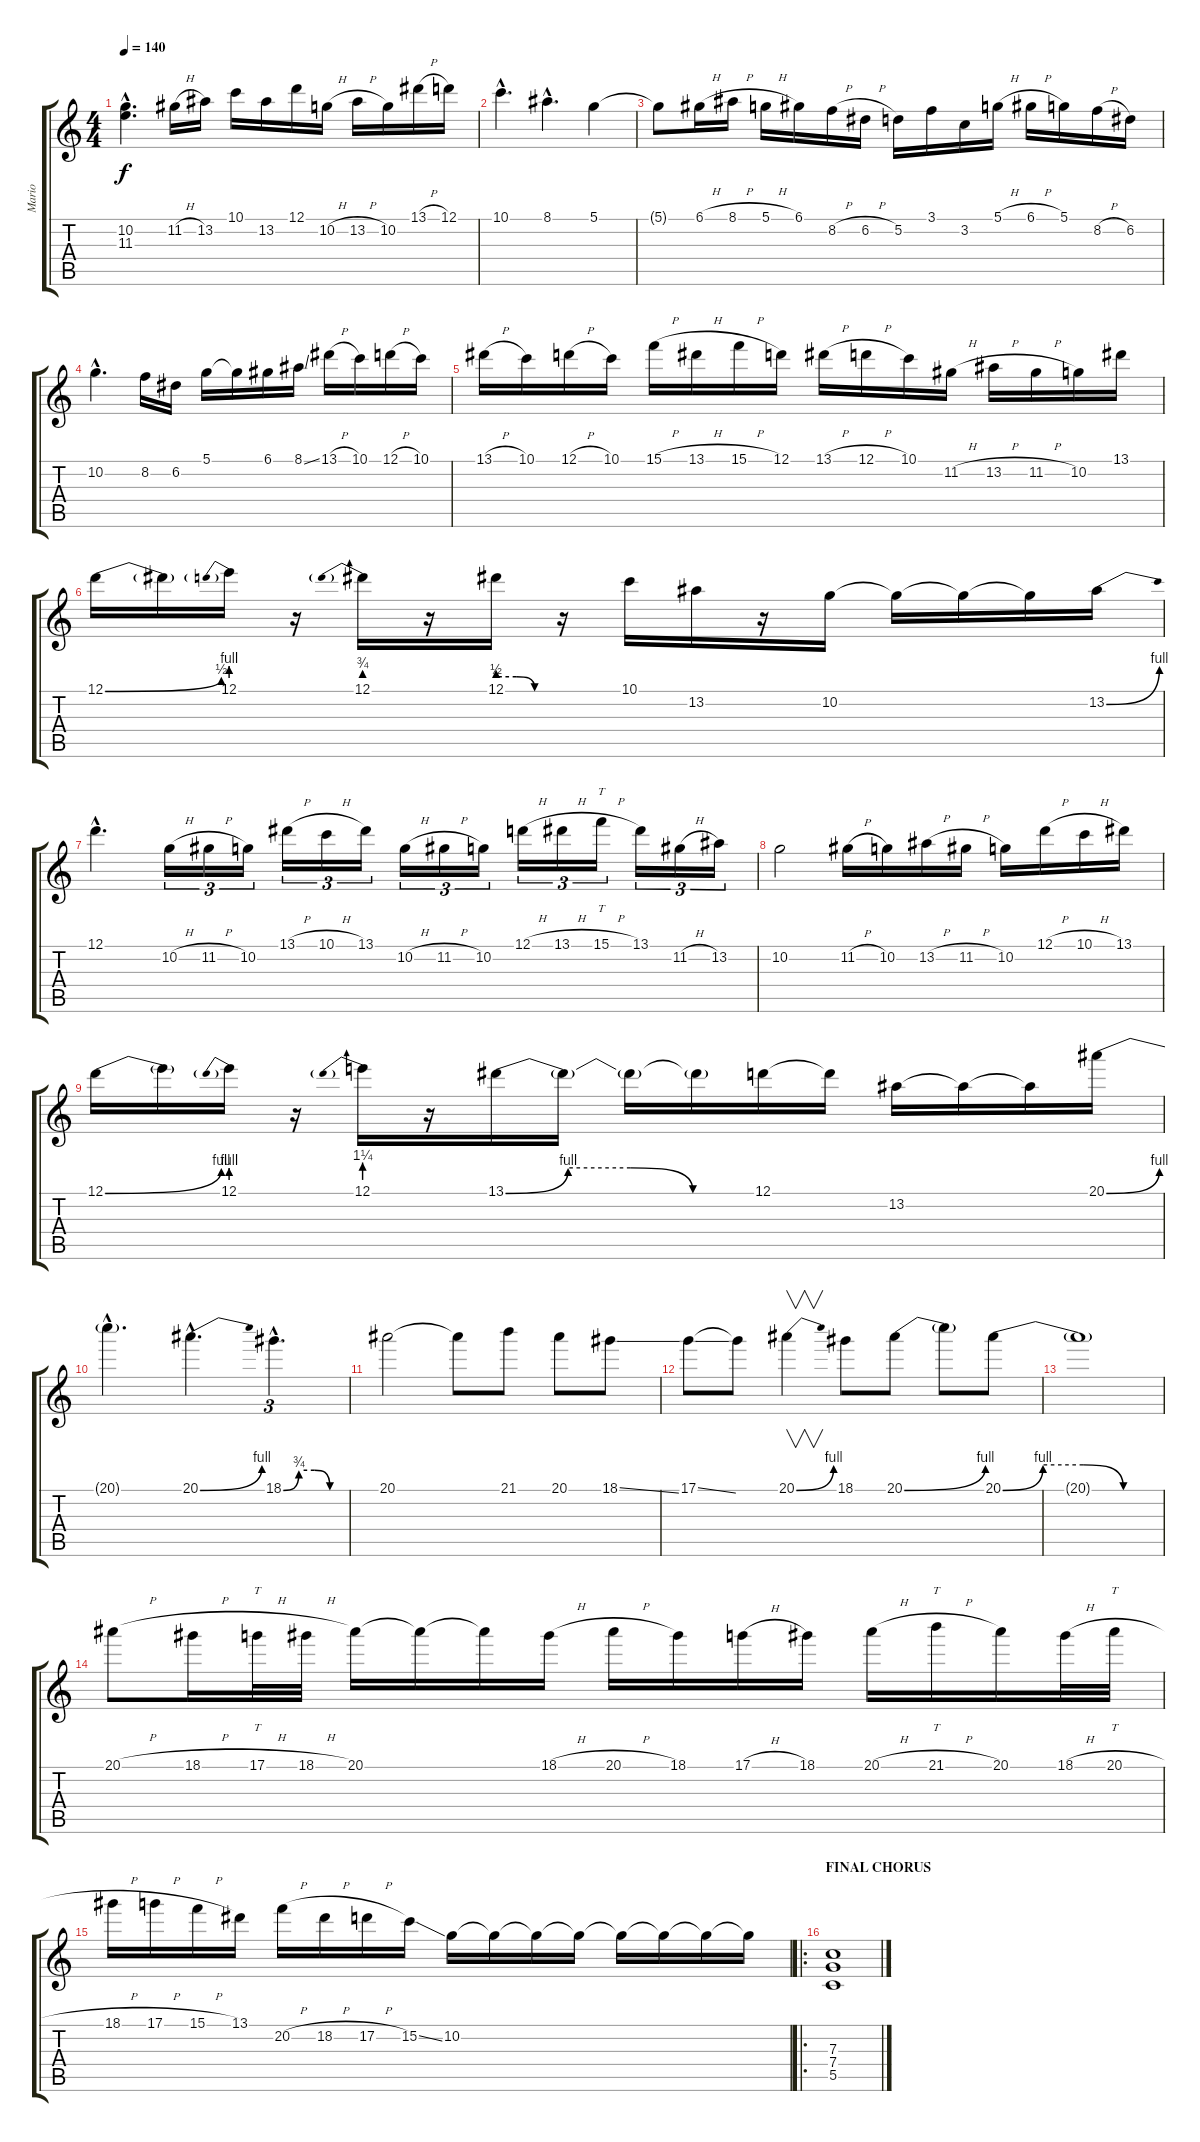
\track ("Mario" "Mario") {instrument distortionguitar}
\staff {score tabs}
\tuning (D4 A3 F3 C3 G2 C2) {hide}
\ts (4 4)
\tempo 140
\clef g2
\ks c
(10.2{hac t} 11.3{hac t}).4{d dy f} 11.2{h}.16 13.2.16 10.1.16 13.2.16 12.1.16 10.2{h}.16 13.2{h}.16 10.2.16 13.1{h}.16 12.1.16 |
10.1{hac}.4{d} 8.1{hac}.4{d} 5.1.4 |
5.1{t}.8 6.1{h}.16 8.1{h}.16 5.1{h}.16 6.1.16 8.2{h}.16 6.2{h}.16 5.2.16 3.1.16 3.2.16 5.1{h}.16 6.1{h}.16 5.1.16 8.2{h}.16 6.2.16 |
10.2{hac}.4{d} 8.2.16 6.2.16 5.1.16 5.1{t}.16 6.1.16 8.1{ss}.16 13.1{h}.16 10.1.16 12.1{h}.16 10.1.16 |
13.1{h}.16 10.1.16 12.1{h}.16 10.1.16 15.1{h}.16 13.1{h}.16 15.1{h}.16 12.1.16 13.1{h}.16 12.1{h}.16 10.1.16 11.2{h}.16 13.2{h}.16 11.2{h}.16 10.2.16 13.1.16 |
12.1{be (bend 0 0 60 2)}.16 12.1{t}.16 12.1{be (prebend 0 4 60 4)}.16 r.16 12.1{be (prebend 0 3 60 3)}.16 r.16 12.1{be (custom 0 2 20 2 40 0 60 0)}.16 r.16 10.1.16 13.2.16 r.16 10.2.16 10.2{t}.16 10.2{t}.16 10.2{t}.16 13.2{be (bend 0 0 60 4)}.16 |
12.1{hac}.4{d} 10.2{h}.16{tu (3 2)} 11.2{h}.16{tu (3 2)} 10.2.16{tu (3 2)} 13.1{h}.16{tu (3 2)} 10.1{h}.16{tu (3 2)} 13.1.16{tu (3 2)} 10.2{h}.16{tu (3 2)} 11.2{h}.16{tu (3 2)} 10.2.16{tu (3 2)} 12.1{h}.16{tu (3 2)} 13.1{h}.16{tu (3 2)} 15.1{h}.16{tt tu (3 2)} 13.1.16{tu (3 2)} 11.2{h}.16{tu (3 2)} 13.2.16{tu (3 2)} |
10.2.2 11.2{h}.16 10.2.16 13.2{h}.16 11.2{h}.16 10.2.16 12.1{h}.16 10.1{h}.16 13.1.16 |
12.1{be (bend 0 0 60 4)}.16 12.1{t}.16 12.1{be (prebend 0 4 60 4)}.16 r.16 12.1{be (prebend 0 5 60 5)}.16 r.16 13.1{be (custom 0 0 15 4 30 4 45 0 60 0)}.16 13.1{t}.16 13.1{t}.16 13.1{t}.16 12.1.16 12.1{t}.16 13.2.16 13.2{t}.16 13.2{t}.16 20.1{be (bend 0 0 60 4)}.16 |
20.1{hac t}.4{d} 20.1{be (bend 0 0 60 4) hac}.4{d} 18.1{be (custom 0 0 15 3 30 3 45 0 60 0) hac}.4{d tu (3 2)} |
20.1.2 20.1{t}.8 21.1.8 20.1.8 18.1{ss}.8 |
17.1{ss}.8 17.1{t}.8 20.1{be (bend 0 0 60 4)}.4{v} 18.1.8 20.1{be (bend 0 0 60 4)}.8 20.1{t}.8 20.1{be (custom 0 0 15 4 30 4 45 0 60 0)}.8 |
20.1{t}.1 |
20.1{h}.8 18.1{h}.16 17.1{h}.32{tt} 18.1{h}.32 20.1.16 20.1{t}.16 20.1{t}.16 18.1{h}.16 20.1{h}.16 18.1.16 17.1{h}.16 18.1.16 20.1{h}.16 21.1{h}.16{tt} 20.1.16 18.1{h}.32 20.1{h}.32{tt} |
18.1{h}.16 17.1{h}.16 15.1{h}.16 13.1.16 20.2{h}.16 18.2{h}.16 17.2{h}.16 15.2{ss}.16 10.2.16 10.2{t}.16 10.2{t}.16 10.2{t}.16 10.2{t}.16 10.2{t}.16 10.2{t}.16 10.2{t}.16 |
\ro
\section ("" "FINAL CHORUS")
(7.3 7.4 5.5).1{instrument distortionguitar}
